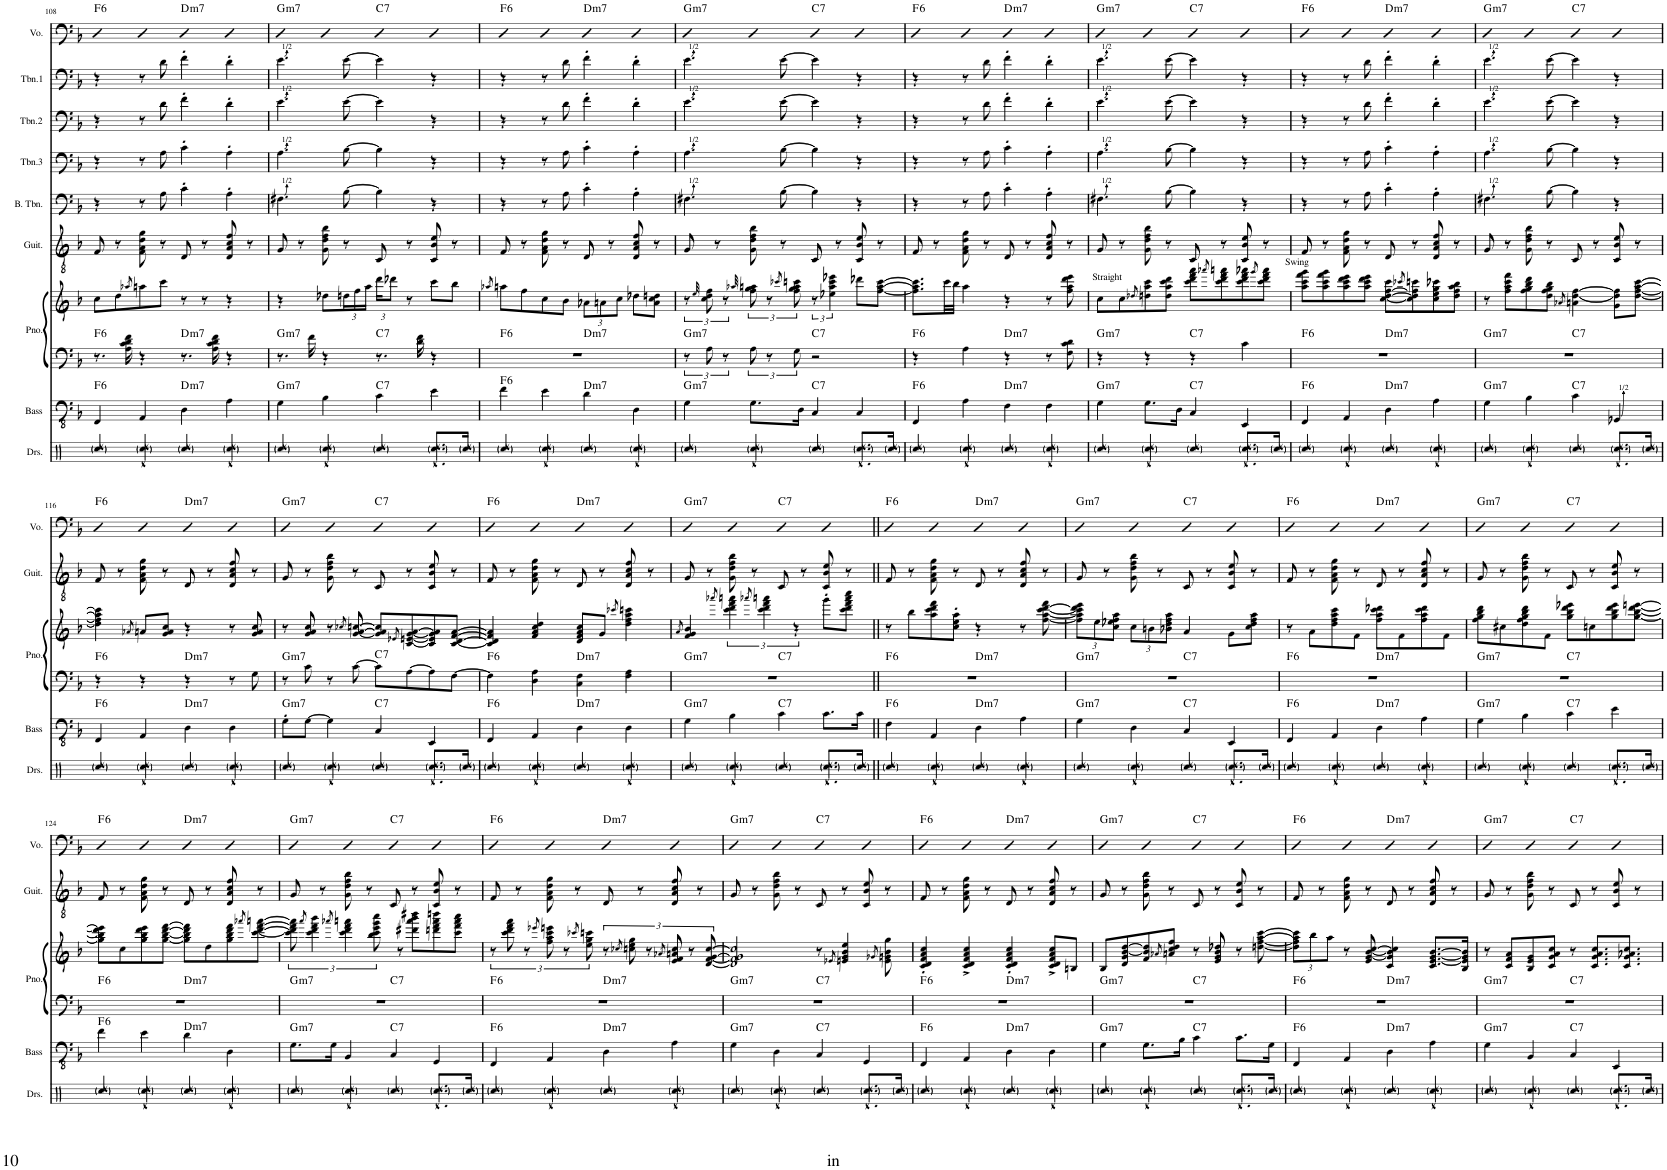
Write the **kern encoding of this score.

**kern	**harte	**kern	**kern	**harte	**kern	**kern	**kern	**kern	**kern	**kern	**harte
*part8	*part8	*part7	*part7	*part7	*part6	*part5	*part4	*part3	*part2	*part1	*part1
*staff9	*	*staff8	*staff7	*	*staff6	*staff5	*staff4	*staff3	*staff2	*staff1	*
*I"Bass	*	*I"Piano	*	*	*I"Guitar	*I"Bass Tromb.	*I"Trombone 3	*I"Trombone 2	*I"Trombone 1	*I"Voice	*
*I'Bass	*	*I'Pno.	*	*	*I'Guit.	*	*I'Tbn.3	*I'Tbn.2	*I'Tbn.1	*I'Vo.	*
!!LO:PB:g=z
*clefFv4	*	*clefF4	*clefG2	*	*clefGv2	*clefF4	*clefF4	*clefF4	*clefF4	*clefF4	*
*k[b-]	*	*k[b-]	*k[b-]	*	*k[b-]	*k[b-]	*k[b-]	*k[b-]	*k[b-]	*k[b-]	*
*M4/4	*	*M4/4	*M4/4	*	*M4/4	*M4/4	*M4/4	*M4/4	*M4/4	*M4/4	*
=108	=108	=108	=108	=108	=108	=108	=108	=108	=108	=108	=108
!	!LO:H:kt=6	!	!	!LO:H:kt=6	!	!	!	!	!	!	!LO:H:kt=6
4FFF/	F:maj6	8.r	8cc\L	F:maj6	8F/	4r	4r	4r	4r	4D	F:maj6
.	.	.	8dd\	.	8r	.	.	.	.	.	.
.	.	16A\ 16c\ 16d\ 16f\	.	.	.	.	.	.	.	.	.
.	.	.	8qaa-X/	.	.	.	.	.	.	.	.
4AAA/	.	4r	8aan\	.	8F\ 8A\ 8d\ 8g\	8r	8r	8r	8r	4D	.
.	.	.	8ccc\J	.	8r	8A\	8A\	8d\	8d\	.	.
!	!LO:H:kt=m7	!	!	!LO:H:kt=m7	!	!	!	!	!	!	!LO:H:kt=m7
4DD\	D:min7	8.r	8r	D:min7	8D/	4c'\	4c'\	4f'\	4f'\	4D	D:min7
.	.	.	8r	.	8r	.	.	.	.	.	.
.	.	16A\ 16c\ 16d\ 16f\	.	.	.	.	.	.	.	.	.
4AA\	.	4r	4r	.	8D/ 8A/ 8c/ 8f/	4A'\	4A'\	4d'\	4d'\	4D	.
.	.	.	.	.	8r	.	.	.	.	.	.
=109	=109	=109	=109	=109	=109	=109	=109	=109	=109	=109	=109
!	!LO:H:kt=m7	!	!	!LO:H:kt=m7	!	!	!	!	!	!	!LO:H:kt=m7
4GG\	G:min7	8.r	4r	G:min7	8G/	4.F#X\	4.A\	4.e\	4.e\	4D	G:min7
.	.	.	.	.	8r	.	.	.	.	.	.
.	.	16f\	.	.	.	.	.	.	.	.	.
4BB-\	.	4r	8dd-X\L	.	8G\ 8d\ 8f\ 8b-\	.	.	.	.	4D	.
*	*	*	*Xbrackettup	*	*	*	*	*	*	*	*
.	.	.	24ddn\L	.	8r	[8B-\	[8B-\	[8e\	[8e\	.	.
.	.	.	24ff\	.	.	.	.	.	.	.	.
.	.	.	24aa\JJ	.	.	.	.	.	.	.	.
!	!LO:H:kt=7	!	!	!LO:H:kt=7	!	!	!	!	!	!	!LO:H:kt=7
4C\	C:7	8.r	24ddd\KL	C:7	8C/	4B-\]	4B-\]	4e\]	4e\]	4D	C:7
.	.	.	12ddd-X\J	.	.	.	.	.	.	.	.
.	.	.	8r	.	8r	.	.	.	.	.	.
.	.	16d\ 16f\	.	.	.	.	.	.	.	.	.
4E\	.	4r	8ccc\L	.	8C/ 8B-/ 8e/	4r	4r	4r	4r	4D	.
.	.	.	8bb-\J	.	8r	.	.	.	.	.	.
=110	=110	=110	=110	=110	=110	=110	=110	=110	=110	=110	=110
.	.	.	8qaa-X/	.	.	.	.	.	.	.	.
!	!LO:H:kt=6	!	!	!LO:H:kt=6	!	!	!	!	!	!	!LO:H:kt=6
4F\	F:maj6	1r	8aan\L	F:maj6	8F/	4r	4r	4r	4r	4D	F:maj6
.	.	.	8ff\	.	8r	.	.	.	.	.	.
4E\	.	.	8cc\	.	8F\ 8A\ 8d\ 8g\	8r	8r	8r	8r	4D	.
.	.	.	8b-\J	.	8r	8A\	8A\	8d\	8d\	.	.
!	!LO:H:kt=m7	!	!	!LO:H:kt=m7	!	!	!	!	!	!	!LO:H:kt=m7
4D\	D:min7	.	12a-X\L	D:min7	8D/	4c'\	4c'\	4f'\	4f'\	4D	D:min7
.	.	.	12an\	.	.	.	.	.	.	.	.
.	.	.	.	.	8r	.	.	.	.	.	.
.	.	.	12cc\J	.	.	.	.	.	.	.	.
4DD\	.	.	8dd-X\L	.	8D/ 8A/ 8c/ 8f/	4A'\	4A'\	4d'\	4d'\	4D	.
.	.	.	8a\ 8cc\ 8ddn\J	.	8r	.	.	.	.	.	.
=111	=111	=111	=111	=111	=111	=111	=111	=111	=111	=111	=111
*	*	*	*brackettup	*	*	*	*	*	*	*	*
!	!LO:H:kt=m7	!	!	!LO:H:kt=m7	!	!	!	!	!	!	!LO:H:kt=m7
4GG\	G:min7	12r	12r	G:min7	8G/	4.F#X\	4.A\	4.e\	4.e\	4D	G:min7
.	.	.	32qee/	.	.	.	.	.	.	.	.
.	.	12A\	12cc\ 12dd\ 12ff\	.	.	.	.	.	.	.	.
.	.	.	.	.	8r	.	.	.	.	.	.
.	.	12r	12r	.	.	.	.	.	.	.	.
.	.	.	32qaa-X/	.	.	.	.	.	.	.	.
8.GG\L	.	12A\	12ff\ 12gg\ 12aan\	.	8G\ 8d\ 8f\ 8b-\	.	.	.	.	4D	.
.	.	12r	12r	.	.	.	.	.	.	.	.
.	.	.	.	.	8r	[8B-\	[8B-\	[8e\	[8e\	.	.
.	.	.	8qccc-X/	.	.	.	.	.	.	.	.
.	.	12G\	12ff\ 12gg\ 12aa\ 12cccn\	.	.	.	.	.	.	.	.
16DD\Jk	.	.	.	.	.	.	.	.	.	.	.
!	!LO:H:kt=7	!	!	!LO:H:kt=7	!	!	!	!	!	!	!LO:H:kt=7
4CC/	C:7	2r	12r	C:7	8C/	4B-\]	4B-\]	4e\]	4e\]	4D	C:7
.	.	.	[12ee-X\ [12aa\ [12ccc\ [12eee-X\	.	.	.	.	.	.	.	.
.	.	.	.	.	8r	.	.	.	.	.	.
.	.	.	12ee-\] 12aa\] 12ccc\] 12eee-\]	.	.	.	.	.	.	.	.
4CC/	.	.	8ddd-X\L	.	8C/ 8B-/ 8e/	4r	4r	4r	4r	4D	.
.	.	.	[8ff\ [8aa\ [8ccc\J	.	8r	.	.	.	.	.	.
=112	=112	=112	=112	=112	=112	=112	=112	=112	=112	=112	=112
!	!LO:H:kt=6	!	!	!LO:H:kt=6	!	!	!	!	!	!	!LO:H:kt=6
4FFF/	F:maj6	4r	8.ff\] 8.aa\] 8.ccc\]L	F:maj6	8F/	4r	4r	4r	4r	4D	F:maj6
.	.	.	.	.	8r	.	.	.	.	.	.
.	.	.	32ccc\LL	.	.	.	.	.	.	.	.
.	.	.	32bb-\JJJ	.	.	.	.	.	.	.	.
4AA\	.	4A\	4aa\	.	8F\ 8A\ 8d\ 8g\	8r	8r	8r	8r	4D	.
.	.	.	.	.	8r	8A\	8A\	8d\	8d\	.	.
!	!LO:H:kt=m7	!	!	!LO:H:kt=m7	!	!	!	!	!	!	!LO:H:kt=m7
4FF\	D:min7	4r	4r	D:min7	8D/	4c'\	4c'\	4f'\	4f'\	4D	D:min7
.	.	.	.	.	8r	.	.	.	.	.	.
4FF\	.	8r	8r	.	8D/ 8A/ 8c/ 8f/	4A'\	4A'\	4d'\	4d'\	4D	.
.	.	8F\ 8c\ 8d\	8ff\ 8aa\ 8ddd\ 8eee\	.	8r	.	.	.	.	.	.
=113	=113	=113	=113	=113	=113	=113	=113	=113	=113	=113	=113
!	!LO:H:kt=m7	!	!LO:TX:a:t=Straight	!LO:H:kt=m7	!	!	!	!	!	!	!LO:H:kt=m7
4GG\	G:min7	4r	8cc\L	G:min7	8G/	4.F#X\	4.A\	4.e\	4.e\	4D	G:min7
.	.	.	8cc\	.	8r	.	.	.	.	.	.
.	.	.	8qdd-X/	.	.	.	.	.	.	.	.
8.GG\L	.	4r	8ddn\ 8aa\ 8ccc\	.	8G\ 8d\ 8f\ 8b-\	.	.	.	.	4D	.
.	.	.	8dd\ 8aa\ 8ccc\ 8ddd\J	.	8r	[8B-\	[8B-\	[8e\	[8e\	.	.
16DD\Jk	.	.	.	.	.	.	.	.	.	.	.
!	!LO:H:kt=7	!	!	!LO:H:kt=7	!	!	!	!	!	!	!LO:H:kt=7
4CC/	C:7	4r	8ccc\ 8ddd\ 8fff\ 8aaa\L	C:7	8C/	4B-\]	4B-\]	4e\]	4e\]	4D	C:7
.	.	.	8qaaa-X/	.	.	.	.	.	.	.	.
.	.	.	8ccc\ 8ddd\ 8fff\ 8aaan\	.	8r	.	.	.	.	.	.
4EEE/	.	4c\	8ccc\ 8ddd\ 8fff\ 8aaa-X\	.	8C/ 8B-/ 8e/	4r	4r	4r	4r	4D	.
.	.	.	8qggg/	.	.	.	.	.	.	.	.
.	.	.	8ccc\ 8ddd\ 8fff\ 8aaa-\J	.	8r	.	.	.	.	.	.
=114	=114	=114	=114	=114	=114	=114	=114	=114	=114	=114	=114
!	!LO:H:kt=6	!	!LO:TX:a:t=Swing	!LO:H:kt=6	!	!	!	!	!	!	!LO:H:kt=6
4FFF/	F:maj6	1r	8aa\ 8ccc\ 8fff\ 8ggg\L	F:maj6	8F/	4r	4r	4r	4r	4D	F:maj6
.	.	.	8aa\ 8ccc\ 8fff\ 8ggg\	.	8r	.	.	.	.	.	.
4AAA/	.	.	8aa\ 8ccc\ 8ddd\ 8eee\	.	8F\ 8A\ 8d\ 8g\	8r	8r	8r	8r	4D	.
.	.	.	8aa\ 8ccc\ 8ddd\ 8eee\J	.	8r	8A\	8A\	8d\	8d\	.	.
!	!LO:H:kt=m7	!	!	!LO:H:kt=m7	!	!	!	!	!	!	!LO:H:kt=m7
4DD\	D:min7	.	[8cc\ [8dd\ [8ff\ 8ccc\L	D:min7	8D/	4c'\	4c'\	4f'\	4f'\	4D	D:min7
.	.	.	8qccc-X/	.	.	.	.	.	.	.	.
.	.	.	8cc\] 8dd\] 8ff\] 8cccn\	.	8r	.	.	.	.	.	.
4AA\	.	.	8cc\ 8ee\ 8gg\ 8ccc-X\	.	8D/ 8A/ 8c/ 8f/	4A'\	4A'\	4d'\	4d'\	4D	.
.	.	.	8dd\ 8ff\ 8aa\ 8bb-\J	.	8r	.	.	.	.	.	.
=115	=115	=115	=115	=115	=115	=115	=115	=115	=115	=115	=115
!	!LO:H:kt=m7	!	!	!LO:H:kt=m7	!	!	!	!	!	!	!LO:H:kt=m7
4GG\	G:min7	1r	8r	G:min7	8G/	4.F#X\	4.A\	4.e\	4.e\	4D	G:min7
.	.	.	8ff\ 8aa\ 8ccc\ 8fff\L	.	8r	.	.	.	.	.	.
4BB-\	.	.	8ff\ 8gg\ 8bb-\ 8ddd\	.	8G\ 8d\ 8f\ 8b-\	.	.	.	.	4D	.
.	.	.	8dd\ 8ff\ 8gg\ 8bb-\J	.	8r	[8B-\	[8B-\	[8e\	[8e\	.	.
.	.	.	8qa-X/	.	.	.	.	.	.	.	.
!	!LO:H:kt=7	!	!	!LO:H:kt=7	!	!	!	!	!	!	!LO:H:kt=7
4C\	C:7	.	4an\ [4dd\ [4ff\	C:7	8C/	4B-\]	4B-\]	4e\]	4e\]	4D	C:7
.	.	.	.	.	8r	.	.	.	.	.	.
4GGG-X/	.	.	8g\ 8dd\] 8ff\]L	.	8C/ 8B-/ 8e/	4r	4r	4r	4r	4D	.
.	.	.	[8dd\ [8ff\ [8aa\ [8ccc\J	.	8r	.	.	.	.	.	.
!!LO:LB:g=z
=116	=116	=116	=116	=116	=116	=116	=116	=116	=116	=116	=116
!	!LO:H:kt=6	!	!	!LO:H:kt=6	!	!	!	!	!	!	!LO:H:kt=6
4FFF/	F:maj6	4r	4dd\] 4ff\] 4aa\] 4ccc\]	F:maj6	8F/	1r	1r	1r	1r	4D	F:maj6
.	.	.	.	.	8r	.	.	.	.	.	.
.	.	.	8qa-X/	.	.	.	.	.	.	.	.
4AAA/	.	4r	8an/L	.	8F\ 8A\ 8d\ 8g\	.	.	.	.	4D	.
.	.	.	8g/ 8a/ 8cc/J	.	8r	.	.	.	.	.	.
!	!LO:H:kt=m7	!	!	!LO:H:kt=m7	!	!	!	!	!	!	!LO:H:kt=m7
4DD\	D:min7	4r	4r	D:min7	8D/	.	.	.	.	4D	D:min7
.	.	.	.	.	8r	.	.	.	.	.	.
4DD\	.	8r	8r	.	8D/ 8A/ 8c/ 8f/	.	.	.	.	4D	.
.	.	8G\	8g/ 8a/ 8cc/	.	8r	.	.	.	.	.	.
=117	=117	=117	=117	=117	=117	=117	=117	=117	=117	=117	=117
!	!LO:H:kt=m7	!	!	!LO:H:kt=m7	!	!	!	!	!	!	!LO:H:kt=m7
8GG'\L	G:min7	8r	8r	G:min7	8G/	1r	1r	1r	1r	4D	G:min7
[8GG\J	.	8c\	8g/ 8a/ 8cc/	.	8r	.	.	.	.	.	.
4GG\]	.	8r	8r	.	8G\ 8d\ 8f\ 8b-\	.	.	.	.	4D	.
.	.	.	8qcc-X/	.	.	.	.	.	.	.	.
.	.	[8c\	[8g/ [8a/ [8ccn/	.	8r	.	.	.	.	.	.
!	!LO:H:kt=7	!	!	!LO:H:kt=7	!	!	!	!	!	!	!LO:H:kt=7
4CC/	C:7	8c\L]	8g/] 8a/] 8cc/]L	C:7	8C/	.	.	.	.	4D	C:7
.	.	.	8qe-X/	.	.	.	.	.	.	.	.
.	.	[8A\	[8c/ [8en/ [8g/ [8a/	.	8r	.	.	.	.	.	.
4EEE/	.	8A\]	8c/] 8e/] 8g/] 8a/]	.	8C/ 8B-/ 8e/	.	.	.	.	4D	.
.	.	[8F\J	[8c/ [8d/ [8f/ [8a/J	.	8r	.	.	.	.	.	.
=118	=118	=118	=118	=118	=118	=118	=118	=118	=118	=118	=118
!	!LO:H:kt=6	!	!	!LO:H:kt=6	!	!	!	!	!	!	!LO:H:kt=6
4FFF/	F:maj6	4F\]	4c/] 4d/] 4f/] 4a/]	F:maj6	8F/	1r	1r	1r	1r	4D	F:maj6
.	.	.	.	.	8r	.	.	.	.	.	.
4AAA/	.	4D\ 4A\	4f/ 4a/ 4cc/ 4dd/	.	8F\ 8A\ 8d\ 8g\	.	.	.	.	4D	.
.	.	.	.	.	8r	.	.	.	.	.	.
!	!LO:H:kt=m7	!	!	!LO:H:kt=m7	!	!	!	!	!	!	!LO:H:kt=m7
4DD\	D:min7	4C\ 4F\	8d/ 8f/ 8a/ 8cc/L	D:min7	8D/	.	.	.	.	4D	D:min7
.	.	.	8g/J	.	8r	.	.	.	.	.	.
.	.	.	8qccc-X/	.	.	.	.	.	.	.	.
4DD\	.	4F\ 4A\	4dd\ 4ff\ 4aa\ 4cccn\	.	8D/ 8A/ 8c/ 8f/	.	.	.	.	4D	.
.	.	.	.	.	8r	.	.	.	.	.	.
=119	=119	=119	=119	=119	=119	=119	=119	=119	=119	=119	=119
.	.	.	8qa/	.	.	.	.	.	.	.	.
!	!LO:H:kt=m7	!	!	!LO:H:kt=m7	!	!	!	!	!	!	!LO:H:kt=m7
*	*	*	*^	*	*	*	*	*	*	*	*
4GG\	G:min7	1r	4f/ 4g/ 4b-/	2ryy	G:min7	8G/	1r	1r	1r	1r	4D	G:min7
.	.	.	.	.	.	8r	.	.	.	.	.	.
.	.	.	8qaaa-X/	.	.	.	.	.	.	.	.	.
4BB-\	.	.	6ccc\ 6ddd\ 6fff\ 6aaan\	.	.	8G\ 8d\ 8f\ 8b-\	.	.	.	.	4D	.
.	.	.	.	.	.	8r	.	.	.	.	.	.
.	.	.	8qaaa-X/	.	.	.	.	.	.	.	.	.
.	.	.	6ccc\ 6ddd\ 6fff\ 6aaan\	.	.	.	.	.	.	.	.	.
!	!LO:H:kt=7	!	!	!	!LO:H:kt=7	!	!	!	!	!	!	!LO:H:kt=7
4C\	C:7	.	.	2ryy	C:7	8C/	.	.	.	.	4D	C:7
.	.	.	6r	.	.	.	.	.	.	.	.	.
.	.	.	.	.	.	8r	.	.	.	.	.	.
8.C\L	.	.	8ggg'\L	.	.	8C/ 8B-/ 8e/	.	.	.	.	4D	.
.	.	.	8ccc\ 8ddd\ 8fff\ 8aaa\ 8cccc\J	.	.	8r	.	.	.	.	.	.
16C\Jk	.	.	.	.	.	.	.	.	.	.	.	.
=120||	=120||	=120||	=120||	=120||	=120||	=120||	=120||	=120||	=120||	=120||	=120||	=120||
!	!LO:H:kt=6	!	!	!	!LO:H:kt=6	!	!	!	!	!	!	!LO:H:kt=6
*	*	*	*v	*v	*	*	*	*	*	*	*	*
4FF\	F:maj6	1r	8r	F:maj6	8F/	1r	1r	1r	1r	4D	F:maj6
.	.	.	8bb-\L	.	8r	.	.	.	.	.	.
4AAA/	.	.	8aa\ 8ccc\ 8ddd\ 8fff\	.	8F\ 8A\ 8d\ 8g\	.	.	.	.	4D	.
.	.	.	8cc\' 8ee\' 8aa\'J	.	8r	.	.	.	.	.	.
!	!LO:H:kt=m7	!	!	!LO:H:kt=m7	!	!	!	!	!	!	!LO:H:kt=m7
4DD\	D:min7	.	4r	D:min7	8D/	.	.	.	.	4D	D:min7
.	.	.	.	.	8r	.	.	.	.	.	.
4AA\	.	.	8r	.	8D/ 8A/ 8c/ 8f/	.	.	.	.	4D	.
.	.	.	[8ff\ [8aa\ [8ccc\ [8ddd\ 8fff\	.	8r	.	.	.	.	.	.
=121	=121	=121	=121	=121	=121	=121	=121	=121	=121	=121	=121
*	*	*	*Xbrackettup	*	*	*	*	*	*	*	*
!	!LO:H:kt=m7	!	!	!LO:H:kt=m7	!	!	!	!	!	!	!LO:H:kt=m7
4GG\	G:min7	1r	12ff\] 12aa\] 12ccc\] 12ddd\] 12eee\L	G:min7	8G/	1r	1r	1r	1r	4D	G:min7
.	.	.	12ee\	.	.	.	.	.	.	.	.
.	.	.	.	.	8r	.	.	.	.	.	.
.	.	.	12cc\ 12ee-X\ 12ff\ 12aa\J	.	.	.	.	.	.	.	.
4DD\	.	.	12cc\L	.	8G\ 8d\ 8f\ 8b-\	.	.	.	.	4D	.
.	.	.	12bn\	.	.	.	.	.	.	.	.
.	.	.	.	.	8r	.	.	.	.	.	.
.	.	.	12b-X\ 12dd\ 12ff\ 12aa\J	.	.	.	.	.	.	.	.
!	!LO:H:kt=7	!	!	!LO:H:kt=7	!	!	!	!	!	!	!LO:H:kt=7
4CC/	C:7	.	4a/	C:7	8C/	.	.	.	.	4D	C:7
.	.	.	.	.	8r	.	.	.	.	.	.
4EEE/	.	.	8g\L	.	8C/ 8B-/ 8e/	.	.	.	.	4D	.
.	.	.	8cc\ 8dd\ 8ff\ 8aa\J	.	8r	.	.	.	.	.	.
=122	=122	=122	=122	=122	=122	=122	=122	=122	=122	=122	=122
!	!LO:H:kt=6	!	!	!LO:H:kt=6	!	!	!	!	!	!	!LO:H:kt=6
4FFF/	F:maj6	1r	8r	F:maj6	8F/	1r	1r	1r	1r	4D	F:maj6
.	.	.	8a\L	.	8r	.	.	.	.	.	.
4AAA/	.	.	8dd\ 8ff\ 8aa\ 8ccc\	.	8F\ 8A\ 8d\ 8g\	.	.	.	.	4D	.
.	.	.	8f\J	.	8r	.	.	.	.	.	.
!	!LO:H:kt=m7	!	!	!LO:H:kt=m7	!	!	!	!	!	!	!LO:H:kt=m7
4DD\	D:min7	.	8ff\ 8aa\ 8ccc\ 8ddd-X\L	D:min7	8D/	.	.	.	.	4D	D:min7
.	.	.	8f\	.	8r	.	.	.	.	.	.
4AA\	.	.	8ff\ 8aa\ 8ccc\ 8ddd-\	.	8D/ 8A/ 8c/ 8f/	.	.	.	.	4D	.
.	.	.	8f\J	.	8r	.	.	.	.	.	.
=123	=123	=123	=123	=123	=123	=123	=123	=123	=123	=123	=123
!	!LO:H:kt=m7	!	!	!LO:H:kt=m7	!	!	!	!	!	!	!LO:H:kt=m7
4GG\	G:min7	1r	8ff\ 8gg\ 8bb-\ 8ddd\L	G:min7	8G/	1r	1r	1r	1r	4D	G:min7
.	.	.	8cc#X\	.	8r	.	.	.	.	.	.
4BB-\	.	.	8dd\ 8ff\ 8gg\ 8bb-\ 8ddd\	.	8G\ 8d\ 8f\ 8b-\	.	.	.	.	4D	.
.	.	.	8f\J	.	8r	.	.	.	.	.	.
!	!LO:H:kt=7	!	!	!LO:H:kt=7	!	!	!	!	!	!	!LO:H:kt=7
4C\	C:7	.	8gg\ 8bb-\ 8ddd\ 8eee-X\L	C:7	8C/	.	.	.	.	4D	C:7
.	.	.	8ccn\	.	8r	.	.	.	.	.	.
4E\	.	.	8gg\ 8bb-\ 8ddd\ 8eee-\	.	8C/ 8B-/ 8e/	.	.	.	.	4D	.
.	.	.	[8gg\ [8bb-\ [8ddd\ [8eeen\J	.	8r	.	.	.	.	.	.
!!LO:LB:g=z
=124	=124	=124	=124	=124	=124	=124	=124	=124	=124	=124	=124
!	!LO:H:kt=6	!	!	!LO:H:kt=6	!	!	!	!	!	!	!LO:H:kt=6
4F\	F:maj6	1r	8gg\] 8bb-\] 8ddd\] 8eee\]L	F:maj6	8F/	1r	1r	1r	1r	4D	F:maj6
.	.	.	8cc\	.	8r	.	.	.	.	.	.
4E\	.	.	8gg\ 8bb-\ 8ddd\ 8eee\	.	8F\ 8A\ 8d\ 8g\	.	.	.	.	4D	.
.	.	.	[8gg\ [8bb-\ [8ddd\ [8fff\J	.	8r	.	.	.	.	.	.
!	!LO:H:kt=m7	!	!	!LO:H:kt=m7	!	!	!	!	!	!	!LO:H:kt=m7
4D\	D:min7	.	8gg\] 8bb-\] 8ddd\] 8fff\]L	D:min7	8D/	.	.	.	.	4D	D:min7
.	.	.	8dd\	.	8r	.	.	.	.	.	.
4DD\	.	.	8gg\ 8bb-\ 8ddd\ 8fff\	.	8D/ 8A/ 8c/ 8f/	.	.	.	.	4D	.
.	.	.	8qaaa-X/	.	.	.	.	.	.	.	.
.	.	.	[8ccc\ [8ddd\ [8fff\ [8aaan\J	.	8r	.	.	.	.	.	.
=125	=125	=125	=125	=125	=125	=125	=125	=125	=125	=125	=125
*	*	*	*brackettup	*	*	*	*	*	*	*	*
!	!LO:H:kt=m7	!	!	!LO:H:kt=m7	!	!	!	!	!	!	!LO:H:kt=m7
8.GG\L	G:min7	1r	12ccc\] 12ddd\] 12fff\] 12aaa\]	G:min7	8G/	1r	1r	1r	1r	4D	G:min7
.	.	.	8qaaa/	.	.	.	.	.	.	.	.
.	.	.	6ccc\ 6ddd\ 6fff\ 6bbb-\	.	.	.	.	.	.	.	.
.	.	.	.	.	8r	.	.	.	.	.	.
16GG\Jk	.	.	.	.	.	.	.	.	.	.	.
.	.	.	8qaaa-X/	.	.	.	.	.	.	.	.
4BBB-/	.	.	6ccc\ 6ddd\ 6fff\ 6aaan\	.	8G\ 8d\ 8f\ 8b-\	.	.	.	.	4D	.
.	.	.	.	.	8r	.	.	.	.	.	.
.	.	.	12bb-\ 12ccc\ 12eee\ 12ggg\ 12cccc\	.	.	.	.	.	.	.	.
!	!LO:H:kt=7	!	!	!LO:H:kt=7	!	!	!	!	!	!	!LO:H:kt=7
4CC/	C:7	.	8r	C:7	8C/	.	.	.	.	4D	C:7
.	.	.	8ddd#X\ 8aaa\ 8bbb-\ 8dddd#X\L	.	8r	.	.	.	.	.	.
4GGG/	.	.	8dddn\ 8fff\ 8aaa\ 8ddddn\	.	8C/ 8B-/ 8e/	.	.	.	.	4D	.
.	.	.	8ccc\ 8fff\ 8aaa\ 8cccc\J	.	8r	.	.	.	.	.	.
=126	=126	=126	=126	=126	=126	=126	=126	=126	=126	=126	=126
!	!LO:H:kt=6	!	!	!LO:H:kt=6	!	!	!	!	!	!	!LO:H:kt=6
4FFF/	F:maj6	1r	12r	F:maj6	8F/	1r	1r	1r	1r	4D	F:maj6
.	.	.	12ccc\ 12ddd\ 12fff\ 12aaa\	.	.	.	.	.	.	.	.
.	.	.	.	.	8r	.	.	.	.	.	.
.	.	.	12r	.	.	.	.	.	.	.	.
.	.	.	8qeee-X/	.	.	.	.	.	.	.	.
4AAA/	.	.	12ff\ 12aa\ 12ccc\ 12eeen\	.	8F\ 8A\ 8d\ 8g\	.	.	.	.	4D	.
.	.	.	12r	.	.	.	.	.	.	.	.
.	.	.	.	.	8r	.	.	.	.	.	.
.	.	.	8qccc-X/	.	.	.	.	.	.	.	.
.	.	.	12ee\ 12gg\ 12cccn\	.	.	.	.	.	.	.	.
!	!LO:H:kt=m7	!	!	!LO:H:kt=m7	!	!	!	!	!	!	!LO:H:kt=m7
4DD\	D:min7	.	12r	D:min7	8D/	.	.	.	.	4D	D:min7
.	.	.	8qcc-X/	.	.	.	.	.	.	.	.
.	.	.	12ccn\ 12ee\ 12gg\	.	.	.	.	.	.	.	.
.	.	.	.	.	8r	.	.	.	.	.	.
.	.	.	12r	.	.	.	.	.	.	.	.
.	.	.	8qa-X/	.	.	.	.	.	.	.	.
4AA\	.	.	12e/ 12f/ 12an/ 12cc/	.	8D/ 8A/ 8c/ 8f/	.	.	.	.	4D	.
.	.	.	12r	.	.	.	.	.	.	.	.
.	.	.	.	.	8r	.	.	.	.	.	.
.	.	.	[12d/ [12f/ [12g/ [12cc/	.	.	.	.	.	.	.	.
=127	=127	=127	=127	=127	=127	=127	=127	=127	=127	=127	=127
!	!LO:H:kt=m7	!	!	!LO:H:kt=m7	!	!	!	!	!	!	!LO:H:kt=m7
4GG\	G:min7	1r	2d/] 2f/] 2g/] 2cc/]	G:min7	8G/	1r	1r	1r	1r	4D	G:min7
.	.	.	.	.	8r	.	.	.	.	.	.
4DD\	.	.	.	.	8G\ 8d\ 8f\ 8b-\	.	.	.	.	4D	.
.	.	.	.	.	8r	.	.	.	.	.	.
!	!LO:H:kt=7	!	!	!LO:H:kt=7	!	!	!	!	!	!	!LO:H:kt=7
4CC/	C:7	.	8r	C:7	8C/	.	.	.	.	4D	C:7
.	.	.	8qe-X/	.	.	.	.	.	.	.	.
.	.	.	4en/ 4g/ 4b-/ 4ee/	.	8r	.	.	.	.	.	.
4GGG/	.	.	.	.	8C/ 8B-/ 8e/	.	.	.	.	4D	.
.	.	.	8qg-X/	.	.	.	.	.	.	.	.
.	.	.	8e\ 8gn\ 8b-\ 8gg\	.	8r	.	.	.	.	.	.
=128	=128	=128	=128	=128	=128	=128	=128	=128	=128	=128	=128
!	!LO:H:kt=6	!	!	!LO:H:kt=6	!	!	!	!	!	!	!LO:H:kt=6
4FFF/	F:maj6	1r	4c/' 4d/' 4f/' 4a/' 4cc/'	F:maj6	8F/	1r	1r	1r	1r	4D	F:maj6
.	.	.	.	.	8r	.	.	.	.	.	.
4AAA/	.	.	4c/^ 4d/^ 4f/^ 4a/^ 4cc/^	.	8F\ 8A\ 8d\ 8g\	.	.	.	.	4D	.
.	.	.	.	.	8r	.	.	.	.	.	.
!	!LO:H:kt=m7	!	!	!LO:H:kt=m7	!	!	!	!	!	!	!LO:H:kt=m7
4DD\	D:min7	.	4c/' 4d/' 4f/' 4a/' 4cc/'	D:min7	8D/	.	.	.	.	4D	D:min7
.	.	.	.	.	8r	.	.	.	.	.	.
4DD\	.	.	8c/^ 8d/^ 8f/^ 8a/^ 8cc/^L	.	8D/ 8A/ 8c/ 8f/	.	.	.	.	4D	.
.	.	.	8Bn/J	.	8r	.	.	.	.	.	.
=129	=129	=129	=129	=129	=129	=129	=129	=129	=129	=129	=129
!	!LO:H:kt=m7	!	!	!LO:H:kt=m7	!	!	!	!	!	!	!LO:H:kt=m7
4GG\	G:min7	1r	8B-/L	G:min7	8G/	1r	1r	1r	1r	4D	G:min7
.	.	.	8d/ 8g/ [8b-/ [8dd/	.	8r	.	.	.	.	.	.
8.GG\L	.	.	8f/ 8b-/] 8dd/]	.	8G\ 8d\ 8f\ 8b-\	.	.	.	.	4D	.
.	.	.	8qa-X/	.	.	.	.	.	.	.	.
.	.	.	8an/ 8cc/ 8dd/ 8ff/J	.	8r	.	.	.	.	.	.
16BB-\Jk	.	.	.	.	.	.	.	.	.	.	.
!	!LO:H:kt=7	!	!	!LO:H:kt=7	!	!	!	!	!	!	!LO:H:kt=7
4C\	C:7	.	8r	C:7	8C/	.	.	.	.	4D	C:7
.	.	.	8e/ 8g/ 8b-/ 8dd-X/	.	8r	.	.	.	.	.	.
8.C\L	.	.	8r	.	8C/ 8B-/ 8e/	.	.	.	.	4D	.
.	.	.	[8ddn\ [8ff\ [8aa\ [8ccc\	.	8r	.	.	.	.	.	.
16GG\Jk	.	.	.	.	.	.	.	.	.	.	.
=130	=130	=130	=130	=130	=130	=130	=130	=130	=130	=130	=130
*	*	*	*Xbrackettup	*	*	*	*	*	*	*	*
!	!LO:H:kt=6	!	!	!LO:H:kt=6	!	!	!	!	!	!	!LO:H:kt=6
4FFF/	F:maj6	1r	12dd\] 12ff\] 12aa\] 12ccc\]L	F:maj6	8F/	1r	1r	1r	1r	4D	F:maj6
.	.	.	12bb-\	.	.	.	.	.	.	.	.
.	.	.	.	.	8r	.	.	.	.	.	.
.	.	.	12aa\J	.	.	.	.	.	.	.	.
4AAA/	.	.	8r	.	8F\ 8A\ 8d\ 8g\	.	.	.	.	4D	.
.	.	.	8e/ [8g/ [8b-/ [8cc/	.	8r	.	.	.	.	.	.
!	!LO:H:kt=m7	!	!	!LO:H:kt=m7	!	!	!	!	!	!	!LO:H:kt=m7
4DD\	D:min7	.	4c/ 4g/] 4b-/] 4cc/]	D:min7	8D/	.	.	.	.	4D	D:min7
.	.	.	.	.	8r	.	.	.	.	.	.
4AA\	.	.	8.c/ [8.e/ [8.g/ [8.b-/L	.	8D/ 8A/ 8c/ 8f/	.	.	.	.	4D	.
.	.	.	.	.	8r	.	.	.	.	.	.
.	.	.	16B-/ 16e/] 16g/] 16b-/]Jk	.	.	.	.	.	.	.	.
=131	=131	=131	=131	=131	=131	=131	=131	=131	=131	=131	=131
!	!LO:H:kt=m7	!	!	!LO:H:kt=m7	!	!	!	!	!	!	!LO:H:kt=m7
4GG\	G:min7	1r	8r	G:min7	8G/	1r	1r	1r	1r	4D	G:min7
.	.	.	8c/ 8f/ 8a/L	.	8r	.	.	.	.	.	.
4BBB-/	.	.	8B-/ 8e/ 8g/	.	8G\ 8d\ 8f\ 8b-\	.	.	.	.	4D	.
.	.	.	8c/ 8g/ 8a/ 8cc/J	.	8r	.	.	.	.	.	.
!	!LO:H:kt=7	!	!	!LO:H:kt=7	!	!	!	!	!	!	!LO:H:kt=7
4CC/	C:7	.	8r	C:7	8C/	.	.	.	.	4D	C:7
.	.	.	8.c/ 8.g/ 8.a/ 8.cc/L	.	8r	.	.	.	.	.	.
4EEE/	.	.	.	.	8C/ 8B-/ 8e/	.	.	.	.	4D	.
.	.	.	8.c/ 8.g/ 8.a-X/ 8.cc/J	.	.	.	.	.	.	.	.
.	.	.	.	.	8r	.	.	.	.	.	.
=	=	=	=	=	=	=	=	=	=	=	=
*-	*-	*-	*-	*-	*-	*-	*-	*-	*-	*-	*-
